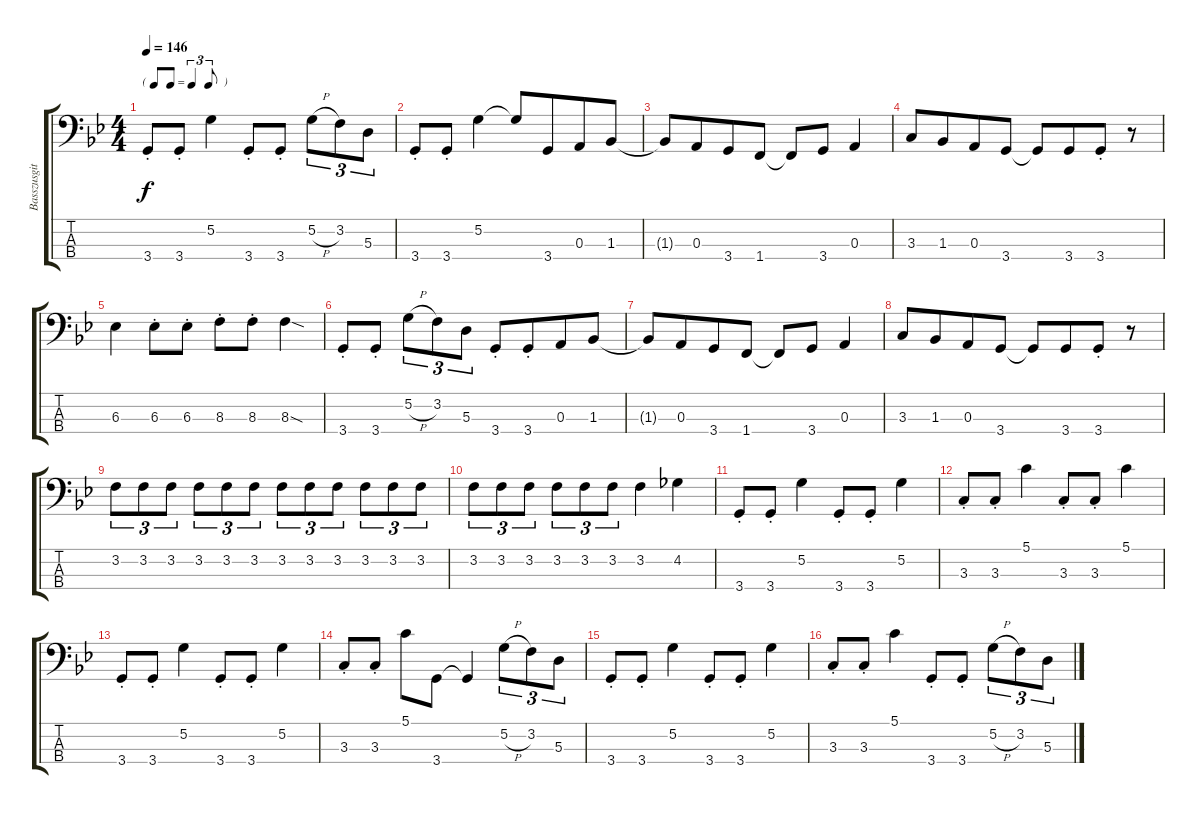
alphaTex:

\track ("Basszusgitár (Bob Daisley)" "Basszusgit") {instrument electricbassfinger}
\staff {score tabs}
\tuning (G2 D2 A1 E1) {hide}
\ts (4 4)
\tf triplet8th
\tempo 146
\clef f4
\ks bb
3.4{st}.8{dy f} 3.4{st}.8 5.2.4 3.4{st}.8 3.4{st}.8 5.2{h}.8{tu (3 2)} 3.2.8{tu (3 2)} 5.3.8{tu (3 2)} |
3.4{st}.8 3.4{st}.8 5.2.4 5.2{t}.8 3.4.8{beam merge} 0.3.8 1.3.8 |
1.3{t}.8 0.3.8{beam merge} 3.4.8 1.4.8 1.4{t}.8 3.4.8 0.3.4 |
3.3.8 1.3.8{beam merge} 0.3.8 3.4.8 3.4{t}.8 3.4.8{beam merge} 3.4{st}.8 r.8 |
6.3.4 6.3{st}.8 6.3{st}.8 8.3{st}.8 8.3{st}.8 8.3{sod}.4 |
3.4{st}.8 3.4{st}.8 5.2{h}.8{tu (3 2)} 3.2.8{tu (3 2)} 5.3.8{tu (3 2)} 3.4{st}.8 3.4{st}.8{beam merge} 0.3.8 1.3.8 |
1.3{t}.8 0.3.8{beam merge} 3.4.8 1.4.8 1.4{t}.8 3.4.8 0.3.4 |
3.3.8 1.3.8{beam merge} 0.3.8 3.4.8 3.4{t}.8 3.4.8{beam merge} 3.4{st}.8 r.8 |
3.2.8{tu (3 2)} 3.2.8{tu (3 2)} 3.2.8{tu (3 2)} 3.2.8{tu (3 2)} 3.2.8{tu (3 2)} 3.2.8{tu (3 2)} 3.2.8{tu (3 2)} 3.2.8{tu (3 2)} 3.2.8{tu (3 2)} 3.2.8{tu (3 2)} 3.2.8{tu (3 2)} 3.2.8{tu (3 2)} |
3.2.8{tu (3 2)} 3.2.8{tu (3 2)} 3.2.8{tu (3 2)} 3.2.8{tu (3 2)} 3.2.8{tu (3 2)} 3.2.8{tu (3 2)} 3.2.4 4.2.4 |
3.4{st}.8 3.4{st}.8 5.2.4 3.4{st}.8 3.4{st}.8 5.2.4 |
3.3{st}.8 3.3{st}.8 5.1.4 3.3{st}.8 3.3{st}.8 5.1.4 |
3.4{st}.8 3.4{st}.8 5.2.4 3.4{st}.8 3.4{st}.8 5.2.4 |
3.3{st}.8 3.3{st}.8 5.1.8 3.4.8 3.4{t}.4 5.2{h}.8{tu (3 2)} 3.2.8{tu (3 2)} 5.3.8{tu (3 2)} |
3.4{st}.8 3.4{st}.8 5.2.4 3.4{st}.8 3.4{st}.8 5.2.4 |
3.3{st}.8 3.3{st}.8 5.1.4 3.4{st}.8 3.4{st}.8 5.2{h}.8{tu (3 2)} 3.2.8{tu (3 2)} 5.3.8{tu (3 2)}
